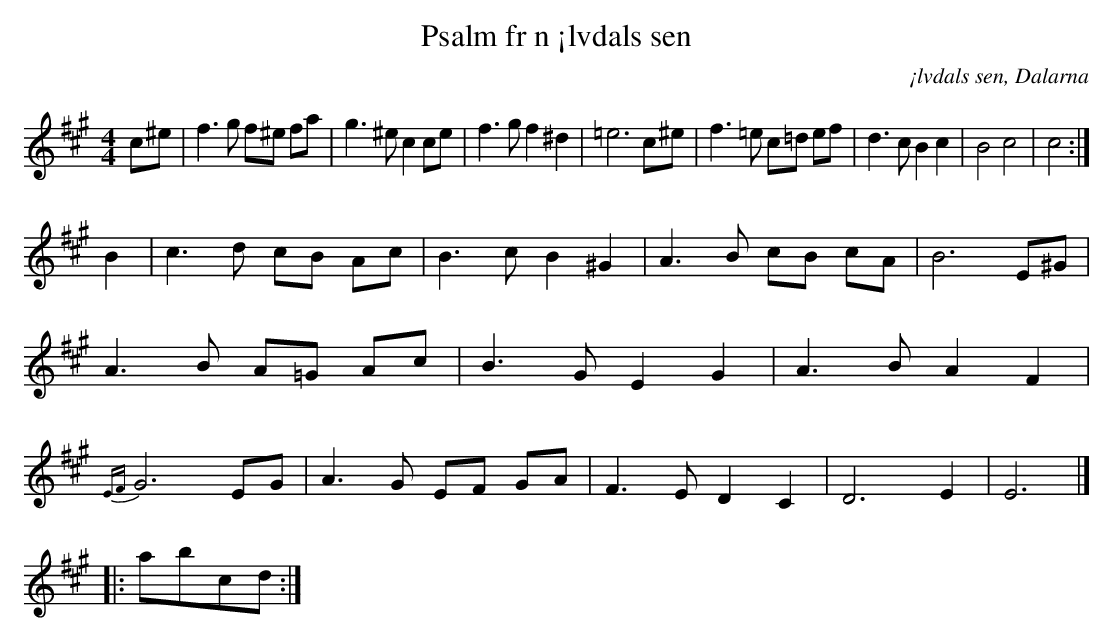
X:1
T:Psalm fr n ¡lvdals sen
O:¡lvdals sen, Dalarna
M:4/4
L:1/8
K:A
c^e | f3 g f^e fa | g3 ^e c2 ce | f3 g f2 ^d2 | =e6 c^e | f3=e c=d ef | d3c B2 c2 | B4c4 | c4 :|]
B2 | c3d cB Ac | B3cB2^G2 | A3B cB cA | B6E^G | A3B A=G Ac| B3G E2G2| A3BA2 F2| {EF}G6EG| A3G EF GA | F3ED2C2 | D6E2 | E6 |]
|: abcd :|
